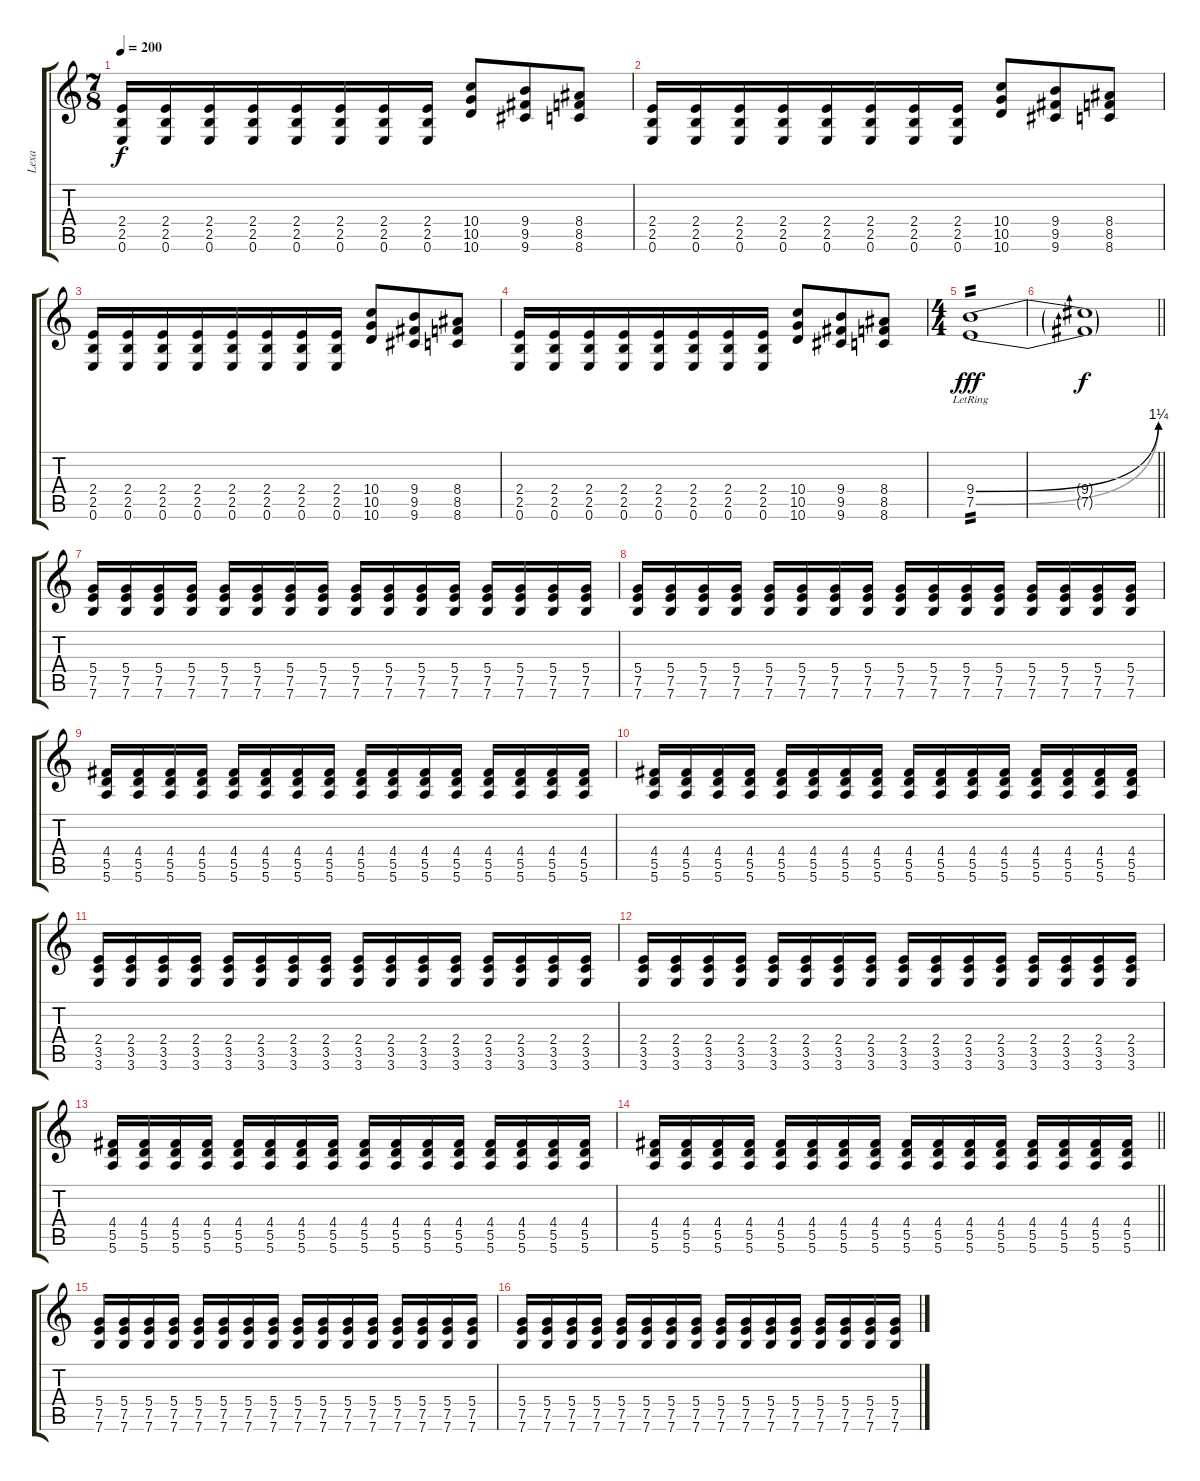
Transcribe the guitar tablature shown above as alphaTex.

\track ("Lexa" "Lexa") {instrument overdrivenguitar}
\staff {score tabs}
\tuning (E4 B3 G3 D3 A2 E2) {hide}
\ts (7 8)
\tempo 200
\clef g2
\ks c
(2.4 2.5 0.6).16{dy f} (2.4 2.5 0.6).16 (2.4 2.5 0.6).16 (2.4 2.5 0.6).16 (2.4 2.5 0.6).16 (2.4 2.5 0.6).16 (2.4 2.5 0.6).16 (2.4 2.5 0.6).16 (10.4 10.5 10.6).8 (9.4 9.5 9.6).8 (8.4 8.5 8.6).8 |
(2.4 2.5 0.6).16 (2.4 2.5 0.6).16 (2.4 2.5 0.6).16 (2.4 2.5 0.6).16 (2.4 2.5 0.6).16 (2.4 2.5 0.6).16 (2.4 2.5 0.6).16 (2.4 2.5 0.6).16 (10.4 10.5 10.6).8 (9.4 9.5 9.6).8 (8.4 8.5 8.6).8 |
(2.4 2.5 0.6).16 (2.4 2.5 0.6).16 (2.4 2.5 0.6).16 (2.4 2.5 0.6).16 (2.4 2.5 0.6).16 (2.4 2.5 0.6).16 (2.4 2.5 0.6).16 (2.4 2.5 0.6).16 (10.4 10.5 10.6).8 (9.4 9.5 9.6).8 (8.4 8.5 8.6).8 |
(2.4 2.5 0.6).16 (2.4 2.5 0.6).16 (2.4 2.5 0.6).16 (2.4 2.5 0.6).16 (2.4 2.5 0.6).16 (2.4 2.5 0.6).16 (2.4 2.5 0.6).16 (2.4 2.5 0.6).16 (10.4 10.5 10.6).8 (9.4 9.5 9.6).8 (8.4 8.5 8.6).8 |
\ts (4 4)
(9.4{be (bend 0 0 60 5) lr} 7.5{be (bend 0 0 60 5) lr}).1{tp 2 dy fff} |
\barLineRight lightlight
(9.4{t} 7.5{t}).1{dy f} |
(5.4 7.5 7.6).16 (5.4 7.5 7.6).16 (5.4 7.5 7.6).16 (5.4 7.5 7.6).16 (5.4 7.5 7.6).16 (5.4 7.5 7.6).16 (5.4 7.5 7.6).16 (5.4 7.5 7.6).16 (5.4 7.5 7.6).16 (5.4 7.5 7.6).16 (5.4 7.5 7.6).16 (5.4 7.5 7.6).16 (5.4 7.5 7.6).16 (5.4 7.5 7.6).16 (5.4 7.5 7.6).16 (5.4 7.5 7.6).16 |
(5.4 7.5 7.6).16 (5.4 7.5 7.6).16 (5.4 7.5 7.6).16 (5.4 7.5 7.6).16 (5.4 7.5 7.6).16 (5.4 7.5 7.6).16 (5.4 7.5 7.6).16 (5.4 7.5 7.6).16 (5.4 7.5 7.6).16 (5.4 7.5 7.6).16 (5.4 7.5 7.6).16 (5.4 7.5 7.6).16 (5.4 7.5 7.6).16 (5.4 7.5 7.6).16 (5.4 7.5 7.6).16 (5.4 7.5 7.6).16 |
(4.4 5.5 5.6).16 (4.4 5.5 5.6).16 (4.4 5.5 5.6).16 (4.4 5.5 5.6).16 (4.4 5.5 5.6).16 (4.4 5.5 5.6).16 (4.4 5.5 5.6).16 (4.4 5.5 5.6).16 (4.4 5.5 5.6).16 (4.4 5.5 5.6).16 (4.4 5.5 5.6).16 (4.4 5.5 5.6).16 (4.4 5.5 5.6).16 (4.4 5.5 5.6).16 (4.4 5.5 5.6).16 (4.4 5.5 5.6).16 |
(4.4 5.5 5.6).16 (4.4 5.5 5.6).16 (4.4 5.5 5.6).16 (4.4 5.5 5.6).16 (4.4 5.5 5.6).16 (4.4 5.5 5.6).16 (4.4 5.5 5.6).16 (4.4 5.5 5.6).16 (4.4 5.5 5.6).16 (4.4 5.5 5.6).16 (4.4 5.5 5.6).16 (4.4 5.5 5.6).16 (4.4 5.5 5.6).16 (4.4 5.5 5.6).16 (4.4 5.5 5.6).16 (4.4 5.5 5.6).16 |
(2.4 3.5 3.6).16 (2.4 3.5 3.6).16 (2.4 3.5 3.6).16 (2.4 3.5 3.6).16 (2.4 3.5 3.6).16 (2.4 3.5 3.6).16 (2.4 3.5 3.6).16 (2.4 3.5 3.6).16 (2.4 3.5 3.6).16 (2.4 3.5 3.6).16 (2.4 3.5 3.6).16 (2.4 3.5 3.6).16 (2.4 3.5 3.6).16 (2.4 3.5 3.6).16 (2.4 3.5 3.6).16 (2.4 3.5 3.6).16 |
(2.4 3.5 3.6).16 (2.4 3.5 3.6).16 (2.4 3.5 3.6).16 (2.4 3.5 3.6).16 (2.4 3.5 3.6).16 (2.4 3.5 3.6).16 (2.4 3.5 3.6).16 (2.4 3.5 3.6).16 (2.4 3.5 3.6).16 (2.4 3.5 3.6).16 (2.4 3.5 3.6).16 (2.4 3.5 3.6).16 (2.4 3.5 3.6).16 (2.4 3.5 3.6).16 (2.4 3.5 3.6).16 (2.4 3.5 3.6).16 |
(4.4 5.5 5.6).16 (4.4 5.5 5.6).16 (4.4 5.5 5.6).16 (4.4 5.5 5.6).16 (4.4 5.5 5.6).16 (4.4 5.5 5.6).16 (4.4 5.5 5.6).16 (4.4 5.5 5.6).16 (4.4 5.5 5.6).16 (4.4 5.5 5.6).16 (4.4 5.5 5.6).16 (4.4 5.5 5.6).16 (4.4 5.5 5.6).16 (4.4 5.5 5.6).16 (4.4 5.5 5.6).16 (4.4 5.5 5.6).16 |
\barLineRight lightlight
(4.4 5.5 5.6).16 (4.4 5.5 5.6).16 (4.4 5.5 5.6).16 (4.4 5.5 5.6).16 (4.4 5.5 5.6).16 (4.4 5.5 5.6).16 (4.4 5.5 5.6).16 (4.4 5.5 5.6).16 (4.4 5.5 5.6).16 (4.4 5.5 5.6).16 (4.4 5.5 5.6).16 (4.4 5.5 5.6).16 (4.4 5.5 5.6).16 (4.4 5.5 5.6).16 (4.4 5.5 5.6).16 (4.4 5.5 5.6).16 |
(5.4 7.5 7.6).16 (5.4 7.5 7.6).16 (5.4 7.5 7.6).16 (5.4 7.5 7.6).16 (5.4 7.5 7.6).16 (5.4 7.5 7.6).16 (5.4 7.5 7.6).16 (5.4 7.5 7.6).16 (5.4 7.5 7.6).16 (5.4 7.5 7.6).16 (5.4 7.5 7.6).16 (5.4 7.5 7.6).16 (5.4 7.5 7.6).16 (5.4 7.5 7.6).16 (5.4 7.5 7.6).16 (5.4 7.5 7.6).16 |
(5.4 7.5 7.6).16 (5.4 7.5 7.6).16 (5.4 7.5 7.6).16 (5.4 7.5 7.6).16 (5.4 7.5 7.6).16 (5.4 7.5 7.6).16 (5.4 7.5 7.6).16 (5.4 7.5 7.6).16 (5.4 7.5 7.6).16 (5.4 7.5 7.6).16 (5.4 7.5 7.6).16 (5.4 7.5 7.6).16 (5.4 7.5 7.6).16 (5.4 7.5 7.6).16 (5.4 7.5 7.6).16 (5.4 7.5 7.6).16
